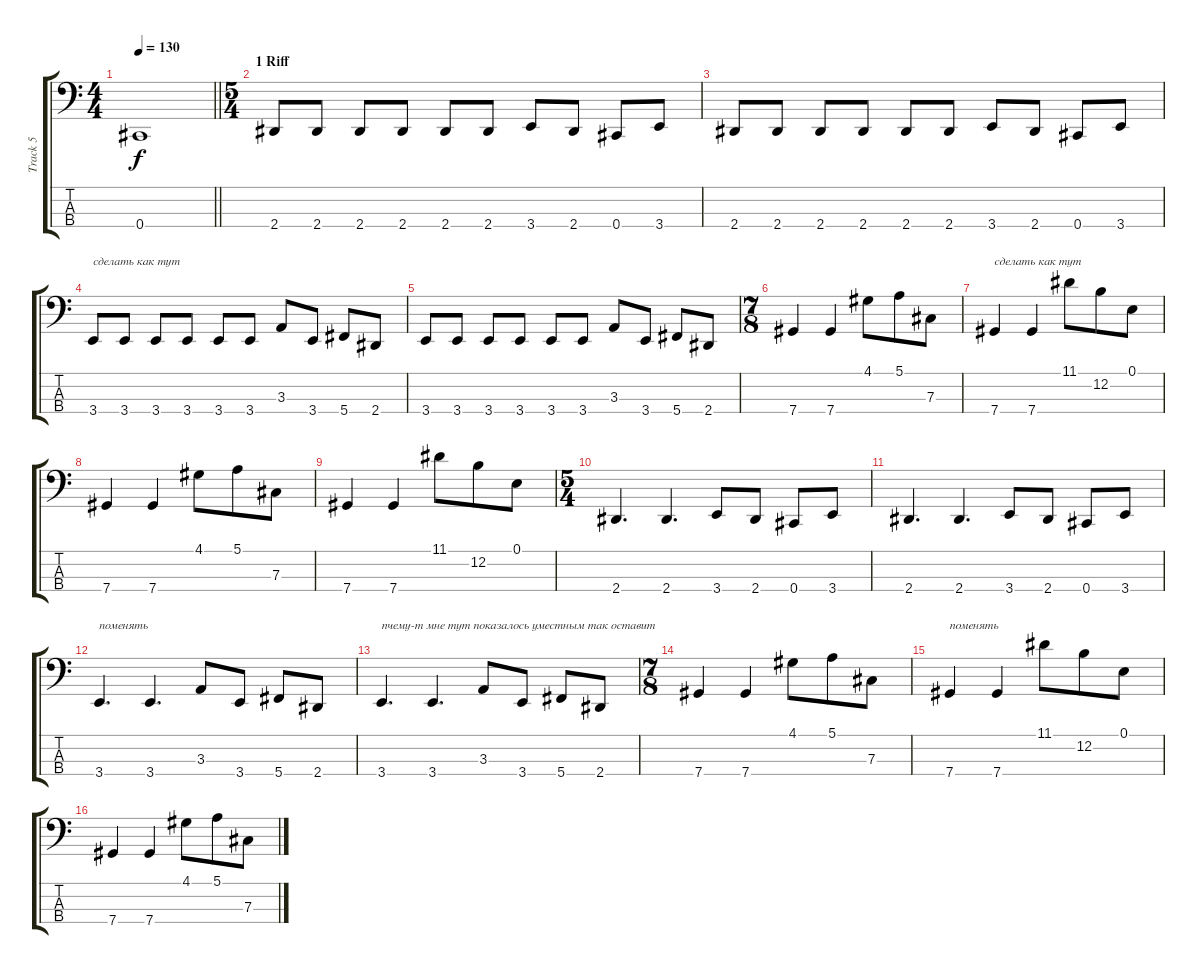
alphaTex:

\track ("Track 5" "Track 5") {instrument electricbassfinger}
\staff {score tabs}
\tuning (E2 B1 Gb1 Db1) {hide}
\ts (4 4)
\tempo 130
\clef f4
\barLineRight lightlight
\ks c
0.4{t}.1{dy f} |
\ts (5 4)
\section ("" "1 Riff")
2.4.8 2.4.8 2.4.8 2.4.8 2.4.8 2.4.8 3.4.8 2.4.8 0.4.8 3.4.8 |
2.4.8 2.4.8 2.4.8 2.4.8 2.4.8 2.4.8 3.4.8 2.4.8 0.4.8 3.4.8 |
3.4.8{txt "сделать как тут"} 3.4.8 3.4.8 3.4.8 3.4.8 3.4.8 3.3.8 3.4.8 5.4.8 2.4.8 |
3.4.8 3.4.8 3.4.8 3.4.8 3.4.8 3.4.8 3.3.8 3.4.8 5.4.8 2.4.8 |
\ts (7 8)
7.4.4 7.4.4 4.1.8 5.1.8 7.3.8 |
7.4.4{txt "сделать как тут"} 7.4.4 11.1.8 12.2.8 0.1.8 |
7.4.4 7.4.4 4.1.8 5.1.8 7.3.8 |
7.4.4 7.4.4 11.1.8 12.2.8 0.1.8 |
\ts (5 4)
2.4.4{d} 2.4.4{d} 3.4.8 2.4.8 0.4.8 3.4.8 |
2.4.4{d} 2.4.4{d} 3.4.8 2.4.8 0.4.8 3.4.8 |
3.4.4{d txt "поменять"} 3.4.4{d} 3.3.8 3.4.8 5.4.8 2.4.8 |
3.4.4{d txt "пчему-т мне тут показалось уместным так оставит"} 3.4.4{d} 3.3.8 3.4.8 5.4.8 2.4.8 |
\ts (7 8)
7.4.4 7.4.4 4.1.8 5.1.8 7.3.8 |
7.4.4{txt "поменять"} 7.4.4 11.1.8 12.2.8 0.1.8 |
7.4.4 7.4.4 4.1.8 5.1.8 7.3.8
